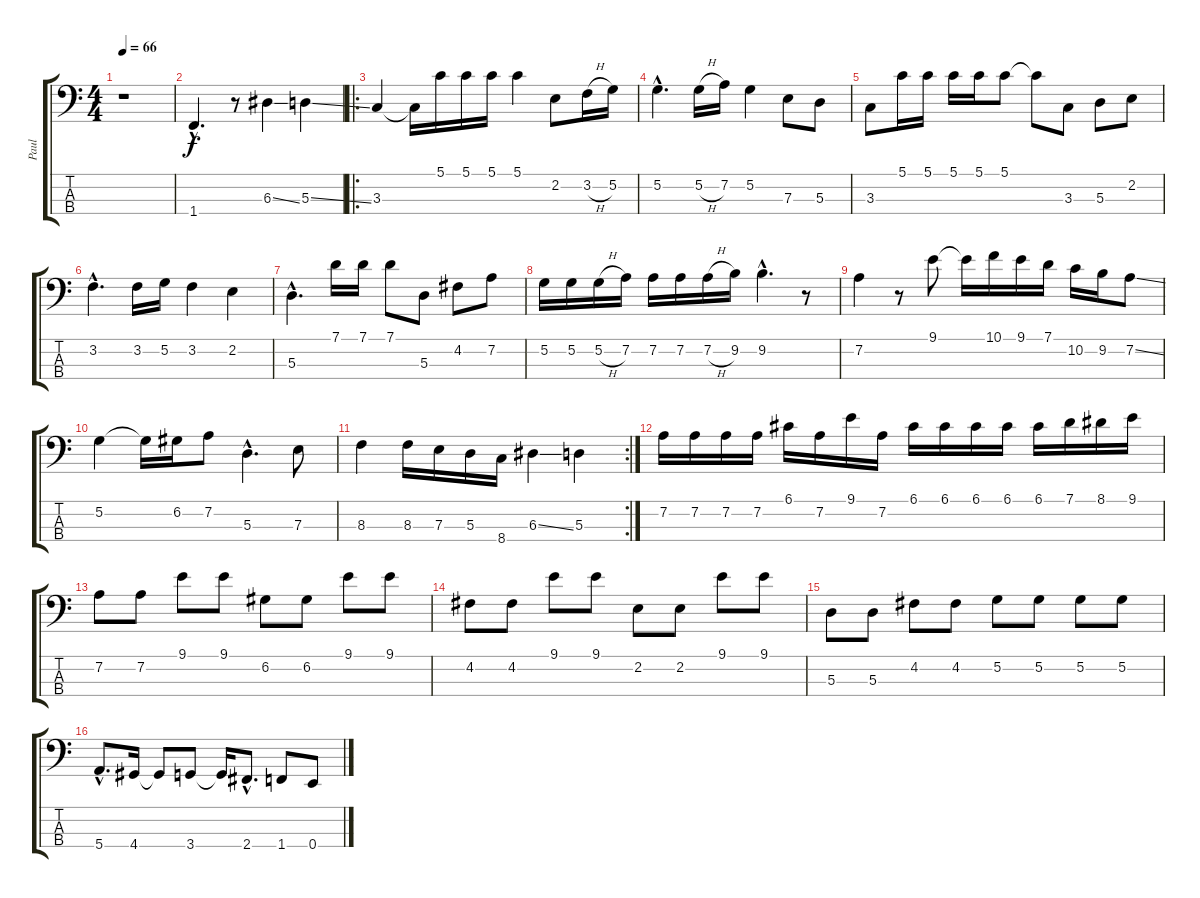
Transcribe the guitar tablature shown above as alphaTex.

\track ("Paul" "Paul") {instrument electricbassfinger}
\staff {score tabs}
\tuning (G2 D2 A1 E1) {hide}
\ts (4 4)
\tempo 66
\clef f4
\ks c
r.1{dy f instrument electricbassfinger} |
1.4{hac}.4{d} r.8 6.3{ss}.4 5.3{ss}.4 |
\ro
3.3.4 3.3{t}.16 5.1.16 5.1.16 5.1.16 5.1.4 2.2.8 3.2{h}.16 5.2.16 |
5.2{hac}.4{d} 5.2{h}.16 7.2.16 5.2.4 7.3.8 5.3.8 |
3.3.8 5.1.16 5.1.16 5.1.16 5.1.16 5.1.8 5.1{t}.8 3.3.8 5.3.8 2.2.8 |
3.2{hac}.4{d} 3.2.16 5.2.16 3.2.4 2.2.4 |
5.3{hac}.4{d} 7.1.16 7.1.16 7.1.8 5.3.8 4.2.8 7.2.8 |
5.2.16 5.2.16 5.2{h}.16 7.2.16 7.2.16 7.2.16 7.2{h}.16 9.2.16 9.2{hac}.4{d} r.8 |
7.2.4 r.8 9.1.8 9.1{t}.16 10.1.16 9.1.16 7.1.16 10.2.16 9.2.16 7.2{ss}.8 |
5.2.4 5.2{t}.16 6.2.16 7.2.8 5.3{hac}.4{d} 7.3.8 |
\rc 2
8.3.4 8.3.16 7.3.16 5.3.16 8.4.16 6.3{ss}.4 5.3.4 |
7.2.16 7.2.16 7.2.16 7.2.16 6.1.16 7.2.16 9.1.16 7.2.16 6.1.16 6.1.16 6.1.16 6.1.16 6.1.16 7.1.16 8.1.16 9.1.16 |
7.2.8 7.2.8 9.1.8 9.1.8 6.2.8 6.2.8 9.1.8 9.1.8 |
4.2.8 4.2.8 9.1.8 9.1.8 2.2.8 2.2.8 9.1.8 9.1.8 |
5.3.8 5.3.8 4.2.8 4.2.8 5.2.8 5.2.8 5.2.8 5.2.8 |
5.4{hac}.8{d} 4.4.16 4.4{t}.8 3.4.8 3.4{t}.16 2.4{hac}.8{d} 1.4.8 0.4.8
